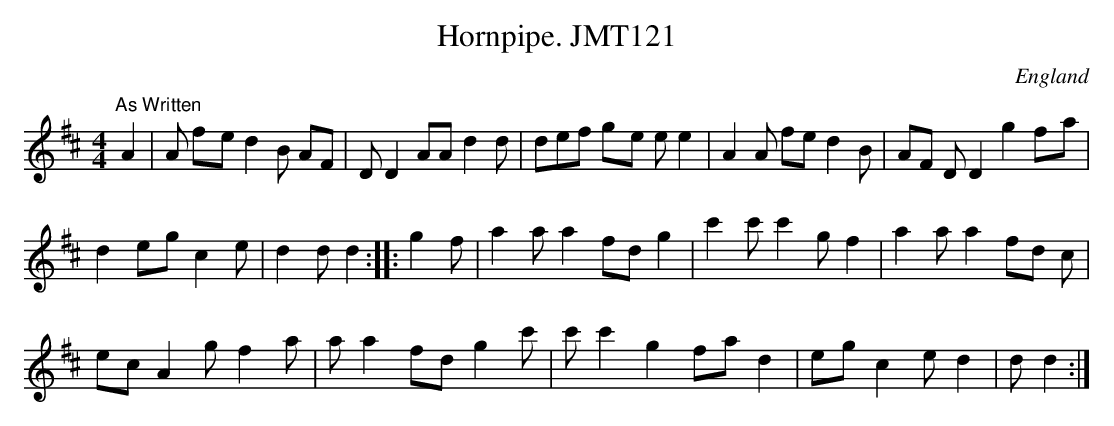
X:1
T:Hornpipe. JMT121
M:4/4
L:1/8
O:England
K:D
"As Written"A2|A f-ed2B AF|DD2AAd2d|def g-e ee2|A2A fed2B|AF DD2g2f-a|!
d2e-gc2e|d2dd2:|
|:g2f|a2aa2fdg2|c'2c'c'2gf2|a2aa2fd c|!
ecA2gf2a|aa2fdg2c'|c'c'2g2f-ad2|e-gc2ed2|dd2:|]
